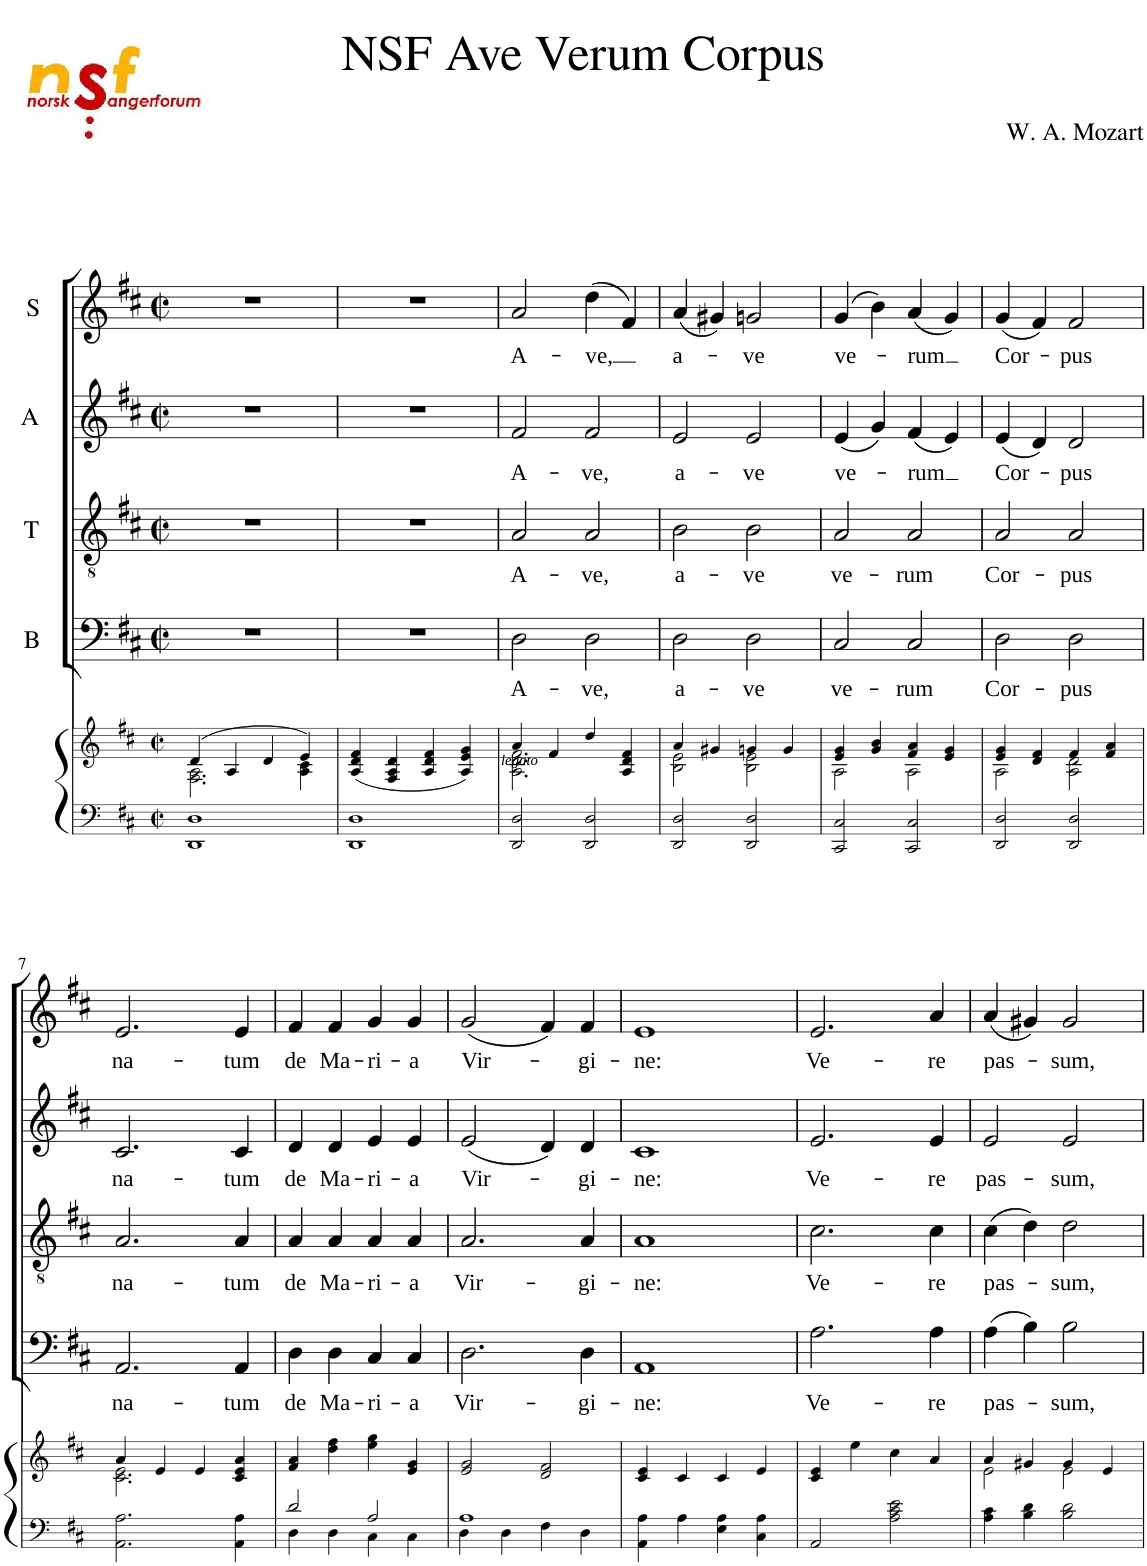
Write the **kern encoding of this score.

**kern	**kern	**dynam	**kern	**text	**kern	**text	**kern	**text	**kern	**text
*part5	*part5	*part5	*part4	*part4	*part3	*part3	*part2	*part2	*part1	*part1
*staff6	*staff5	*staff5/6	*staff4	*staff4	*staff3	*staff3	*staff2	*staff2	*staff1	*staff1
*I"Piano	*	*	*I"B	*	*I"T	*	*I"A	*	*I"S	*
*I'Pno	*	*	*	*	*	*	*	*	*	*
*stria5	*stria5	*	*	*	*	*	*	*	*	*
*clefF4	*clefG2	*	*clefF4	*	*clefGv2	*	*clefG2	*	*clefG2	*
*k[f#c#]	*k[f#c#]	*	*k[f#c#]	*	*k[f#c#]	*	*k[f#c#]	*	*k[f#c#]	*
*M2/2	*M2/2	*	*M2/2	*	*M2/2	*	*M2/2	*	*M2/2	*
*met(c|)	*met(c|)	*	*met(c|)	*	*met(c|)	*	*met(c|)	*	*met(c|)	*
=1	=1	=1	=1	=1	=1	=1	=1	=1	=1	=1
*	*^	*	*	*	*	*	*	*	*	*
1DD 1D	(4d/	2.F#\ 2.A\	.	1r	.	1r	.	1r	.	1r	.
.	4A/	.	.	.	.	.	.	.	.	.	.
.	4d/	.	.	.	.	.	.	.	.	.	.
.	4e/)	4A\ 4c#\	.	.	.	.	.	.	.	.	.
*	*v	*v	*	*	*	*	*	*	*	*	*
=2	=2	=2	=2	=2	=2	=2	=2	=2	=2	=2
1DD 1D	(4A/ 4d/ 4f#/	.	1r	.	1r	.	1r	.	1r	.
.	4F#/ 4A/ 4d/	.	.	.	.	.	.	.	.	.
.	4A/ 4d/ 4f#/	.	.	.	.	.	.	.	.	.
.	4A/ 4e/ 4g/)	.	.	.	.	.	.	.	.	.
=3	=3	=3	=3	=3	=3	=3	=3	=3	=3	=3
*	*^	*	*	*	*	*	*	*	*	*
!	!	!	!LO:DY:b	!	!LO:LY:b	!	!LO:LY:b	!	!LO:LY:b	!	!LO:LY:b
2DD/ 2D/	4a/	2.A\ 2.d\ 2.f#\	other-dynamics	2D\	A-	2A/	A-	2f#/	A-	2a/	A-
.	4f#/	.	.	.	.	.	.	.	.	.	.
!	!	!	!	!	!LO:LY:b	!	!LO:LY:b	!	!LO:LY:b	!	!LO:LY:b
2DD/ 2D/	4dd/	.	.	2D\	-ve,	2A/	-ve,	2f#/	-ve,	(4dd\	-ve,
.	4A/ 4d/ 4f#/	4ryy	.	.	.	.	.	.	.	4f#/)	.
=4	=4	=4	=4	=4	=4	=4	=4	=4	=4	=4	=4
!	!	!	!	!	!LO:LY:b	!	!LO:LY:b	!	!LO:LY:b	!	!LO:LY:b
2DD/ 2D/	4a/	2B\ 2e\	.	2D\	a-	2B\	a-	2e/	a-	(4a/	a-
.	4g#X/	.	.	.	.	.	.	.	.	4g#X/)	.
!	!	!	!	!	!LO:LY:b	!	!LO:LY:b	!	!LO:LY:b	!	!LO:LY:b
2DD/ 2D/	4gn/	2B\ 2e\	.	2D\	-ve	2B\	-ve	2e/	-ve	2gn/	-ve
.	4g/	.	.	.	.	.	.	.	.	.	.
=5	=5	=5	=5	=5	=5	=5	=5	=5	=5	=5	=5
!	!	!	!	!	!LO:LY:b	!	!LO:LY:b	!	!LO:LY:b	!	!LO:LY:b
2CC#/ 2C#/	4e/ 4g/	2A\	.	2C#/	ve-	2A/	ve-	(4e/	ve-	(4g/	ve-
.	4g/ 4b/	.	.	.	.	.	.	4g/)	.	4b\)	.
!	!	!	!	!	!LO:LY:b	!	!LO:LY:b	!	!LO:LY:b	!	!LO:LY:b
2CC#/ 2C#/	4f#/ 4a/	2A\	.	2C#/	-rum	2A/	-rum	(4f#/	-rum	(4a/	-rum
.	4e/ 4g/	.	.	.	.	.	.	4e/)	.	4g/)	.
=6	=6	=6	=6	=6	=6	=6	=6	=6	=6	=6	=6
!	!	!	!	!	!LO:LY:b	!	!LO:LY:b	!	!LO:LY:b	!	!LO:LY:b
2DD/ 2D/	4e/ 4g/	2A\	.	2D\	Cor-	2A/	Cor-	(4e/	Cor-	(4g/	Cor-
.	4d/ 4f#/	.	.	.	.	.	.	4d/)	.	4f#/)	.
!	!	!	!	!	!LO:LY:b	!	!LO:LY:b	!	!LO:LY:b	!	!LO:LY:b
2DD/ 2D/	4f#/	2A\ 2d\	.	2D\	-pus	2A/	-pus	2d/	-pus	2f#/	-pus
.	4f#/ 4a/	.	.	.	.	.	.	.	.	.	.
!!LO:LB:g=z
=7	=7	=7	=7	=7	=7	=7	=7	=7	=7	=7	=7
!	!	!	!	!	!LO:LY:b	!	!LO:LY:b	!	!LO:LY:b	!	!LO:LY:b
2.AA\ 2.A\	4a/	2.c#\ 2.e\	.	2.AA/	na-	2.A/	na-	2.c#/	na-	2.e/	na-
.	4e/	.	.	.	.	.	.	.	.	.	.
.	4e/	.	.	.	.	.	.	.	.	.	.
!	!	!	!	!	!LO:LY:b	!	!LO:LY:b	!	!LO:LY:b	!	!LO:LY:b
4AA\ 4A\	4c#/ 4e/ 4a/	4ryy	.	4AA/	-tum	4A/	-tum	4c#/	-tum	4e/	-tum
=8	=8	=8	=8	=8	=8	=8	=8	=8	=8	=8	=8
*^	*	*	*	*	*	*	*	*	*	*	*
!	!	!	!	!	!	!LO:LY:b	!	!LO:LY:b	!	!LO:LY:b	!	!LO:LY:b
*	*	*v	*v	*	*	*	*	*	*	*	*	*
4D\	2d/	4f#/ 4a/	.	4D\	de	4A/	de	4d/	de	4f#/	de
!	!	!	!	!	!LO:LY:b	!	!LO:LY:b	!	!LO:LY:b	!	!LO:LY:b
4D\	.	4dd\ 4ff#\	.	4D\	Ma-	4A/	Ma-	4d/	Ma-	4f#/	Ma-
!	!	!	!	!	!LO:LY:b	!	!LO:LY:b	!	!LO:LY:b	!	!LO:LY:b
4C#\	2A/	4ee\ 4gg\	.	4C#/	-ri-	4A/	-ri-	4e/	-ri-	4g/	-ri-
!	!	!	!	!	!LO:LY:b	!	!LO:LY:b	!	!LO:LY:b	!	!LO:LY:b
4C#\	.	4e/ 4g/	.	4C#/	-a	4A/	-a	4e/	-a	4g/	-a
=9	=9	=9	=9	=9	=9	=9	=9	=9	=9	=9	=9
!	!	!	!	!	!LO:LY:b	!	!LO:LY:b	!	!LO:LY:b	!	!LO:LY:b
4D\	1A	2e/ 2g/	.	2.D\	Vir-	2.A/	Vir-	(2e/	Vir-	(2g/	Vir-
4D\	.	.	.	.	.	.	.	.	.	.	.
4F#\	.	2d/ 2f#/	.	.	.	.	.	4d/)	.	4f#/)	.
!	!	!	!	!	!LO:LY:b	!	!LO:LY:b	!	!LO:LY:b	!	!LO:LY:b
4D\	.	.	.	4D\	-gi-	4A/	-gi-	4d/	-gi-	4f#/	-gi-
*v	*v	*	*	*	*	*	*	*	*	*	*
=10	=10	=10	=10	=10	=10	=10	=10	=10	=10	=10
!	!	!	!	!LO:LY:b	!	!LO:LY:b	!	!LO:LY:b	!	!LO:LY:b
4AA\ 4A\	4c#/ 4e/	.	1AA	-ne:	1A	-ne:	1c#	-ne:	1e	-ne:
4A\	4c#/	.	.	.	.	.	.	.	.	.
4E\ 4A\	4c#/	.	.	.	.	.	.	.	.	.
4C#\ 4A\	4e/	.	.	.	.	.	.	.	.	.
=11	=11	=11	=11	=11	=11	=11	=11	=11	=11	=11
!	!	!	!	!LO:LY:b	!	!LO:LY:b	!	!LO:LY:b	!	!LO:LY:b
2AA/	4c#/ 4e/	.	2.A\	Ve-	2.c#\	Ve-	2.e/	Ve-	2.e/	Ve-
.	4ee\	.	.	.	.	.	.	.	.	.
2A\ 2c#\ 2e\	4cc#\	.	.	.	.	.	.	.	.	.
!	!	!	!	!LO:LY:b	!	!LO:LY:b	!	!LO:LY:b	!	!LO:LY:b
.	4a/	.	4A\	-re	4c#\	-re	4e/	-re	4a/	-re
=12	=12	=12	=12	=12	=12	=12	=12	=12	=12	=12
*	*^	*	*	*	*	*	*	*	*	*
!	!	!	!	!	!LO:LY:b	!	!LO:LY:b	!	!LO:LY:b	!	!LO:LY:b
4A\ 4c#\	4a/	2e\	.	(4A\	pas-	(4c#\	pas-	2e/	pas-	(4a/	pas-
4B\ 4d\	4g#X/	.	.	4B\)	.	4d\)	.	.	.	4g#X/)	.
!	!	!	!	!	!LO:LY:b	!	!LO:LY:b	!	!LO:LY:b	!	!LO:LY:b
2B\ 2d\	4g#/	2e\	.	2B\	-sum,	2d\	-sum,	2e/	sum,	2g#/	-sum,
.	4e/	.	.	.	.	.	.	.	.	.	.
*	*v	*v	*	*	*	*	*	*	*	*	*
=	=	=	=	=	=	=	=	=	=	=
*-	*-	*-	*-	*-	*-	*-	*-	*-	*-	*-
